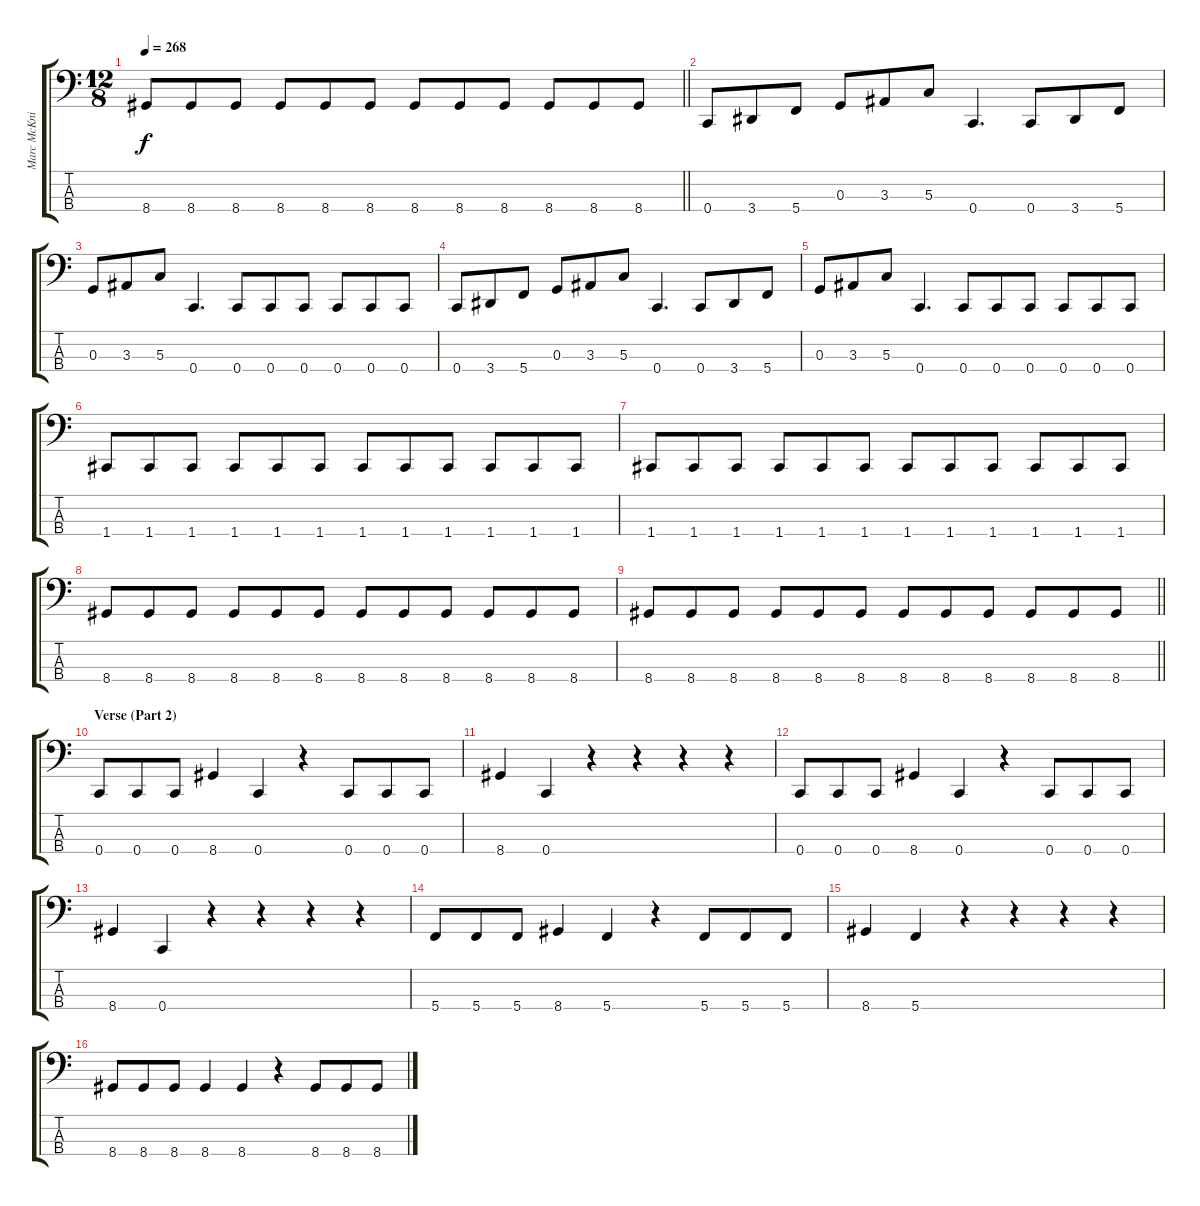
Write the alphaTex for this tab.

\track ("Marc McKnight" "Marc McKni") {instrument electricbasspick}
\staff {score tabs}
\tuning (F2 C2 G1 C1) {hide}
\ts (12 8)
\tempo 268
\clef f4
\barLineRight lightlight
\ks c
8.4.8{dy f} 8.4.8 8.4.8 8.4.8 8.4.8 8.4.8 8.4.8 8.4.8 8.4.8 8.4.8 8.4.8 8.4.8 |
0.4.8 3.4.8 5.4.8 0.3.8 3.3.8 5.3.8 0.4.4{d} 0.4.8 3.4.8 5.4.8 |
0.3.8 3.3.8 5.3.8 0.4.4{d} 0.4.8 0.4.8 0.4.8 0.4.8 0.4.8 0.4.8 |
0.4.8 3.4.8 5.4.8 0.3.8 3.3.8 5.3.8 0.4.4{d} 0.4.8 3.4.8 5.4.8 |
0.3.8 3.3.8 5.3.8 0.4.4{d} 0.4.8 0.4.8 0.4.8 0.4.8 0.4.8 0.4.8 |
1.4.8 1.4.8 1.4.8 1.4.8 1.4.8 1.4.8 1.4.8 1.4.8 1.4.8 1.4.8 1.4.8 1.4.8 |
1.4.8 1.4.8 1.4.8 1.4.8 1.4.8 1.4.8 1.4.8 1.4.8 1.4.8 1.4.8 1.4.8 1.4.8 |
8.4.8 8.4.8 8.4.8 8.4.8 8.4.8 8.4.8 8.4.8 8.4.8 8.4.8 8.4.8 8.4.8 8.4.8 |
\barLineRight lightlight
8.4.8 8.4.8 8.4.8 8.4.8 8.4.8 8.4.8 8.4.8 8.4.8 8.4.8 8.4.8 8.4.8 8.4.8 |
\section ("" "Verse (Part 2)")
0.4.8 0.4.8 0.4.8 8.4.4 0.4.4 r.4 0.4.8 0.4.8 0.4.8 |
8.4.4 0.4.4 r.4 r.4 r.4 r.4 |
0.4.8 0.4.8 0.4.8 8.4.4 0.4.4 r.4 0.4.8 0.4.8 0.4.8 |
8.4.4 0.4.4 r.4 r.4 r.4 r.4 |
5.4.8 5.4.8 5.4.8 8.4.4 5.4.4 r.4 5.4.8 5.4.8 5.4.8 |
8.4.4 5.4.4 r.4 r.4 r.4 r.4 |
8.4.8 8.4.8 8.4.8 8.4.4 8.4.4 r.4 8.4.8 8.4.8 8.4.8
